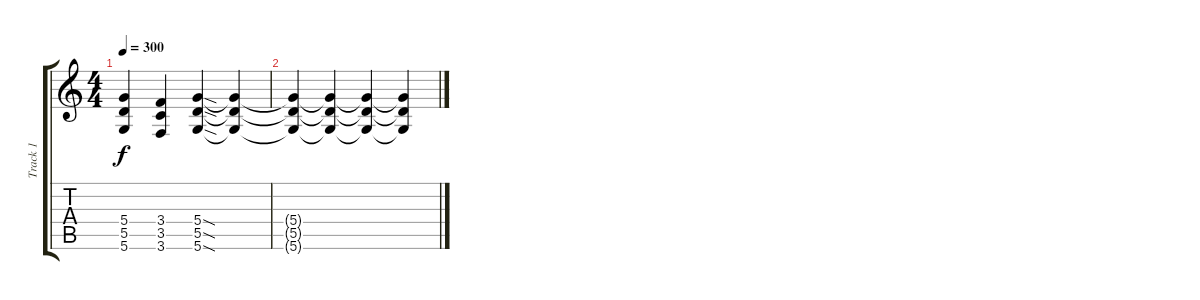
\track ("Track 1" "Track 1") {instrument electricguitarclean}
\staff {score tabs}
\tuning (E4 B3 G3 D3 A2 D2) {hide}
\ts (4 4)
\tempo 300
\clef g2
\ks c
(5.4 5.5 5.6).4{dy f} (3.4 3.5 3.6).4 (5.4{sod} 5.5{sod} 5.6{sod}).4 (5.4{t} 5.5{t} 5.6{t}).4 |
(5.4{t} 5.5{t} 5.6{t}).4 (5.4{t} 5.5{t} 5.6{t}).4 (5.4{t} 5.5{t} 5.6{t}).4 (5.4{t} 5.5{t} 5.6{t}).4
